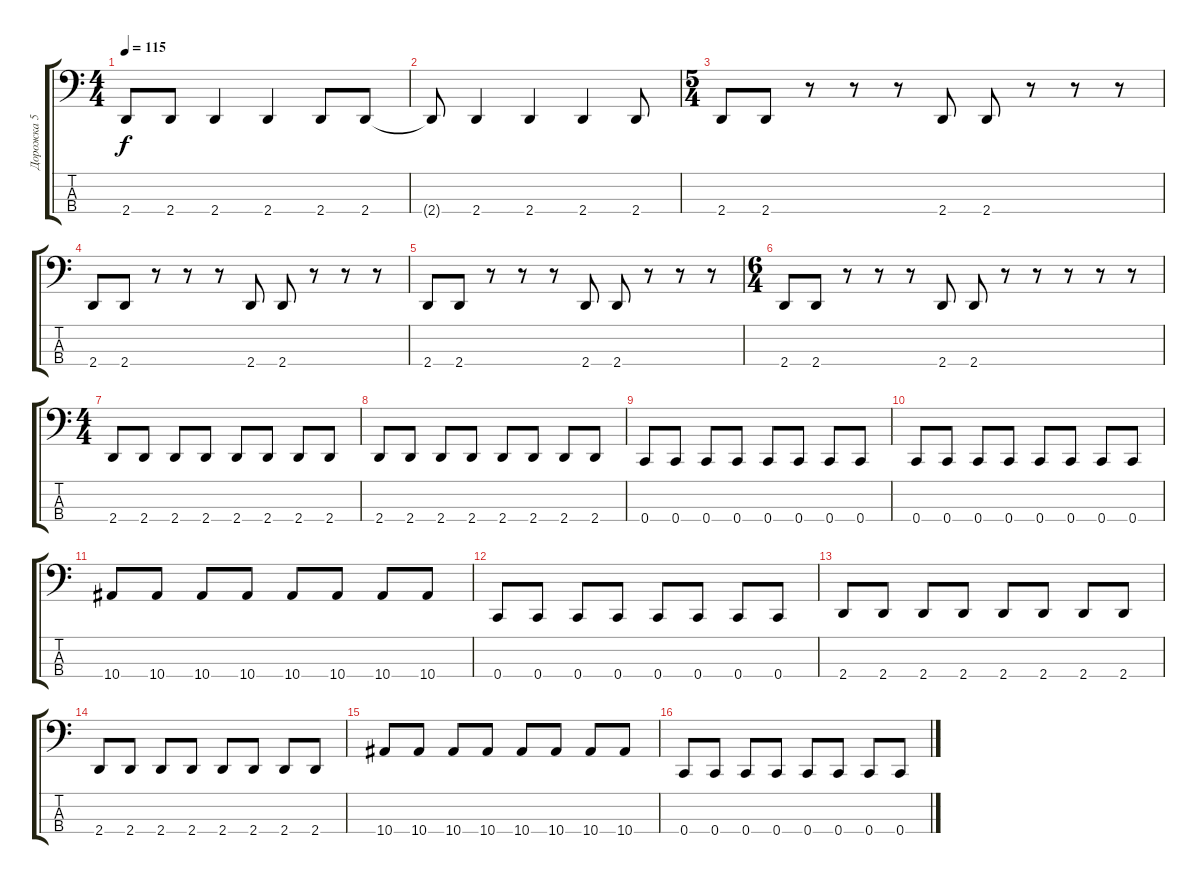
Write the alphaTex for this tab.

\track ("Дорожка 5" "Дорожка 5") {instrument electricbassfinger}
\staff {score tabs}
\tuning (F2 C2 G1 C1) {hide}
\ts (4 4)
\tempo 115
\clef f4
\ks c
2.4{t}.8{dy f} 2.4.8 2.4.4 2.4.4 2.4.8 2.4.8 |
2.4{t}.8 2.4.4 2.4.4 2.4.4 2.4.8 |
\ts (5 4)
2.4.8 2.4.8 r.8 r.8 r.8 2.4.8 2.4.8 r.8 r.8 r.8 |
2.4.8 2.4.8 r.8 r.8 r.8 2.4.8 2.4.8 r.8 r.8 r.8 |
2.4.8 2.4.8 r.8 r.8 r.8 2.4.8 2.4.8 r.8 r.8 r.8 |
\ts (6 4)
2.4.8 2.4.8 r.8 r.8 r.8 2.4.8 2.4.8 r.8 r.8 r.8 r.8 r.8 |
\ts (4 4)
2.4.8 2.4.8 2.4.8 2.4.8 2.4.8 2.4.8 2.4.8 2.4.8 |
2.4.8 2.4.8 2.4.8 2.4.8 2.4.8 2.4.8 2.4.8 2.4.8 |
0.4.8 0.4.8 0.4.8 0.4.8 0.4.8 0.4.8 0.4.8 0.4.8 |
0.4.8 0.4.8 0.4.8 0.4.8 0.4.8 0.4.8 0.4.8 0.4.8 |
10.4.8 10.4.8 10.4.8 10.4.8 10.4.8 10.4.8 10.4.8 10.4.8 |
0.4.8 0.4.8 0.4.8 0.4.8 0.4.8 0.4.8 0.4.8 0.4.8 |
2.4.8 2.4.8 2.4.8 2.4.8 2.4.8 2.4.8 2.4.8 2.4.8 |
2.4.8 2.4.8 2.4.8 2.4.8 2.4.8 2.4.8 2.4.8 2.4.8 |
10.4.8 10.4.8 10.4.8 10.4.8 10.4.8 10.4.8 10.4.8 10.4.8 |
0.4.8 0.4.8 0.4.8 0.4.8 0.4.8 0.4.8 0.4.8 0.4.8
